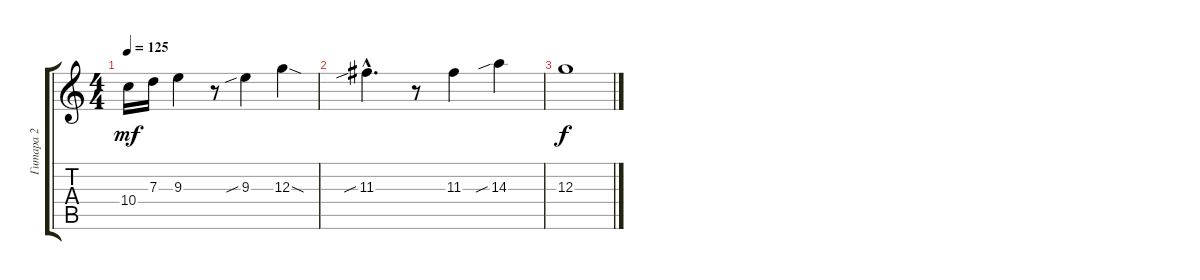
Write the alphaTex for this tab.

\track ("Гитара 2" "Гитара 2") {instrument overdrivenguitar}
\staff {score tabs}
\tuning (E4 B3 G3 D3 A2 E2) {hide}
\ts (4 4)
\tempo 125
\clef g2
\ks c
10.4.16{dy mf} 7.3.16 9.3.4 r.8 9.3{sib}.4 12.3{sod}.4 |
11.3{sib hac}.4{d} r.8 11.3.4 14.3{sib}.4 |
12.3.1{dy f volume 0}
